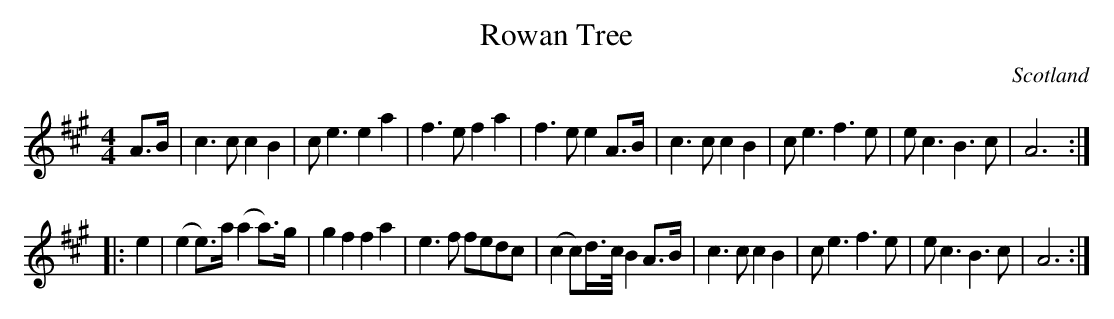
X:1
T:Rowan Tree
O:Scotland
M:4/4
K:A
A>B|\
c3c c2B2|ce3 e2a2|f3e f2a2|f3e e2 A>B|\
c3c c2B2|ce3 f3e|ec3 B3c|A6 ::
e2|\
(e2 e)>a (a2 a)>g|g2f2 f2a2|\
e3f fedc|(c2 c)d/>c/ B2A>B|\
c3c c2B2|ce3 f3e|ec3 B3c|A6 :|
